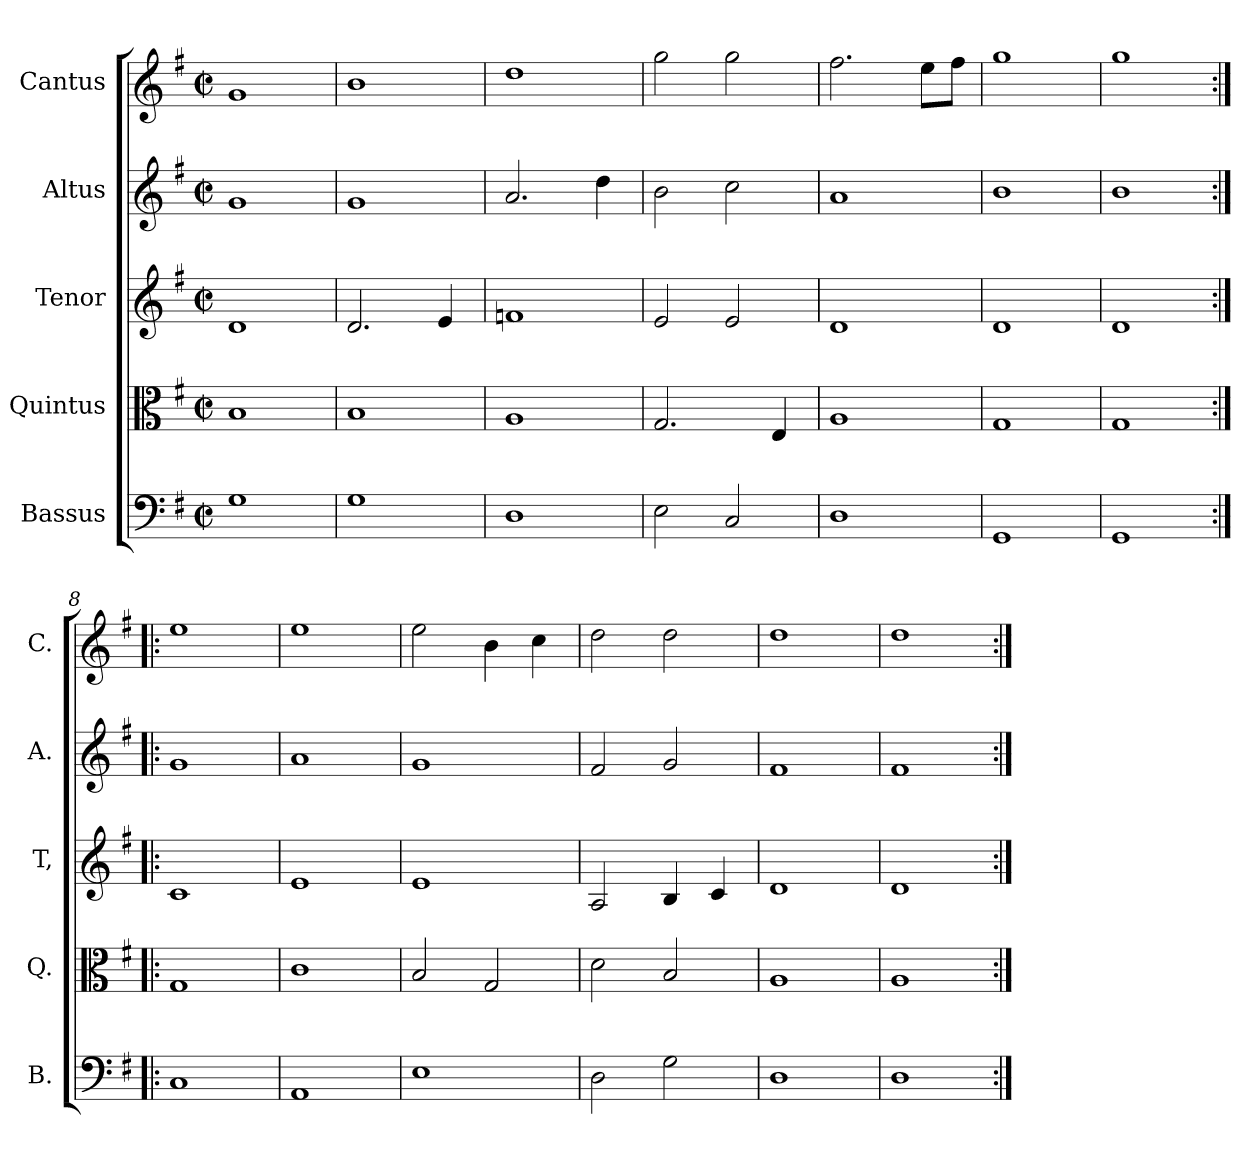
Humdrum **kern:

**kern	**kern	**kern	**kern	**kern
*part5	*part4	*part3	*part2	*part1
*staff5	*staff4	*staff3	*staff2	*staff1
*I"Bassus	*I"Quintus	*I"Tenor	*I"Altus	*I"Cantus
*I'B.	*I'Q.	*I'T,	*I'A.	*I'C.
*clefF4	*clefC3	*clefG2	*clefG2	*clefG2
*k[f#]	*k[f#]	*k[f#]	*k[f#]	*k[f#]
*G:	*G:	*G:	*G:	*G:
*M2/2	*M2/2	*M2/2	*M2/2	*M2/2
*met(c|)	*met(c|)	*met(c|)	*met(c|)	*met(c|)
=1	=1	=1	=1	=1
1G	1B	1d	1g	1g
=2	=2	=2	=2	=2
1G	1B	2.d/	1g	1b
.	.	4e/	.	.
=3	=3	=3	=3	=3
1D	1A	1fn	2.a/	1dd
.	.	.	4dd\	.
=4	=4	=4	=4	=4
2E\	2.G/	2e/	2b\	2gg\
2C/	.	2e/	2cc\	2gg\
.	4E/	.	.	.
=5	=5	=5	=5	=5
1D	1A	1d	1a	2.ff#\
.	.	.	.	8ee\L
.	.	.	.	8ff#\J
=6	=6	=6	=6	=6
1GG	1G	1d	1b	1gg
=7	=7	=7	=7	=7
1GG	1G	1d	1b	1gg
=8:|!|:	=8:|!|:	=8:|!|:	=8:|!|:	=8:|!|:
1C	1G	1c	1g	1ee
=9	=9	=9	=9	=9
1AA	1c	1e	1a	1ee
=10	=10	=10	=10	=10
1E	2B/	1e	1g	2ee\
.	2G/	.	.	4b\
.	.	.	.	4cc\
=11	=11	=11	=11	=11
2D\	2d\	2A/	2f#/	2dd\
2G\	2B/	4B/	2g/	2dd\
.	.	4c/	.	.
=12	=12	=12	=12	=12
1D	1A	1d	1f#	1dd
=13	=13	=13	=13	=13
1D	1A	1d	1f#	1dd
=:|!	=:|!	=:|!	=:|!	=:|!
*-	*-	*-	*-	*-
